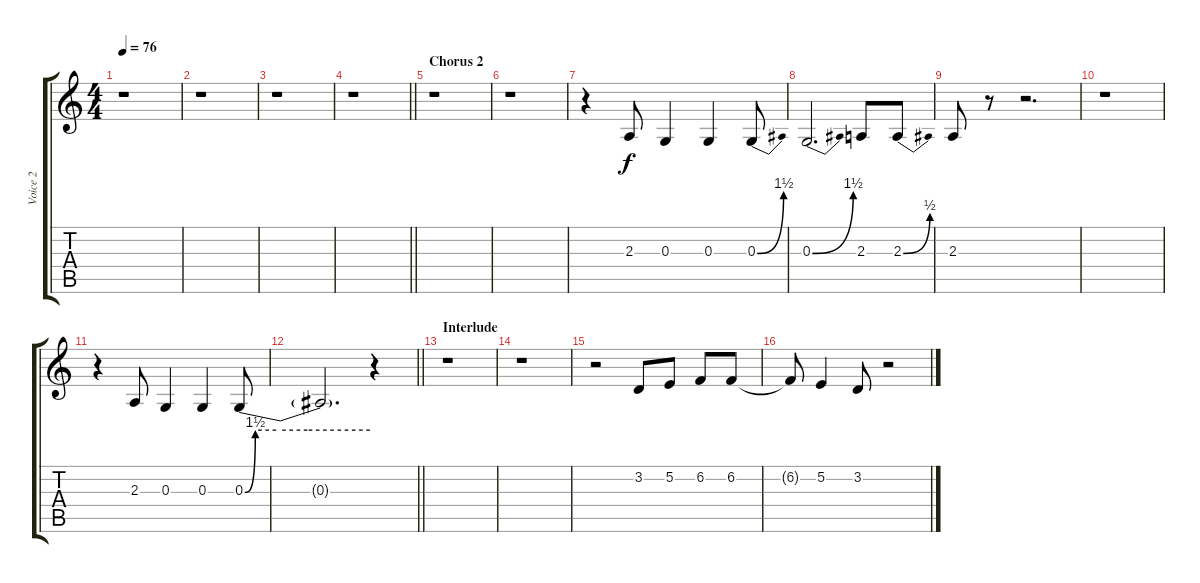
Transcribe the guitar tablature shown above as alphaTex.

\track ("Voice 2" "Voice 2") {instrument lead2sawtooth}
\staff {score tabs}
\tuning (E4 B3 G3 D3 A2 E2) {hide}
\ts (4 4)
\tempo 76
\clef g2
\ks c
r.1{dy f} |
r.1 |
r.1 |
\barLineRight lightlight
r.1 |
\section ("" "Chorus 2")
r.1 |
r.1 |
r.4 2.3.8 0.3.4 0.3.4 0.3{be (bend 0 0 60 6)}.8 |
0.3{be (bend 0 0 60 6)}.2{d} 2.3.8 2.3{be (bend 0 0 60 2)}.8 |
2.3.8 r.8 r.2{d} |
r.1 |
r.4 2.3.8 0.3.4 0.3.4 0.3{be (custom 0 0 5 6 15 6 30 6 60 6)}.8 |
\barLineRight lightlight
0.3{t}.2{d} r.4 |
\section ("" "Interlude")
r.1 |
r.1 |
r.2 3.2.8 5.2.8 6.2.8 6.2.8 |
6.2{t}.8 5.2.4 3.2.8 r.2
